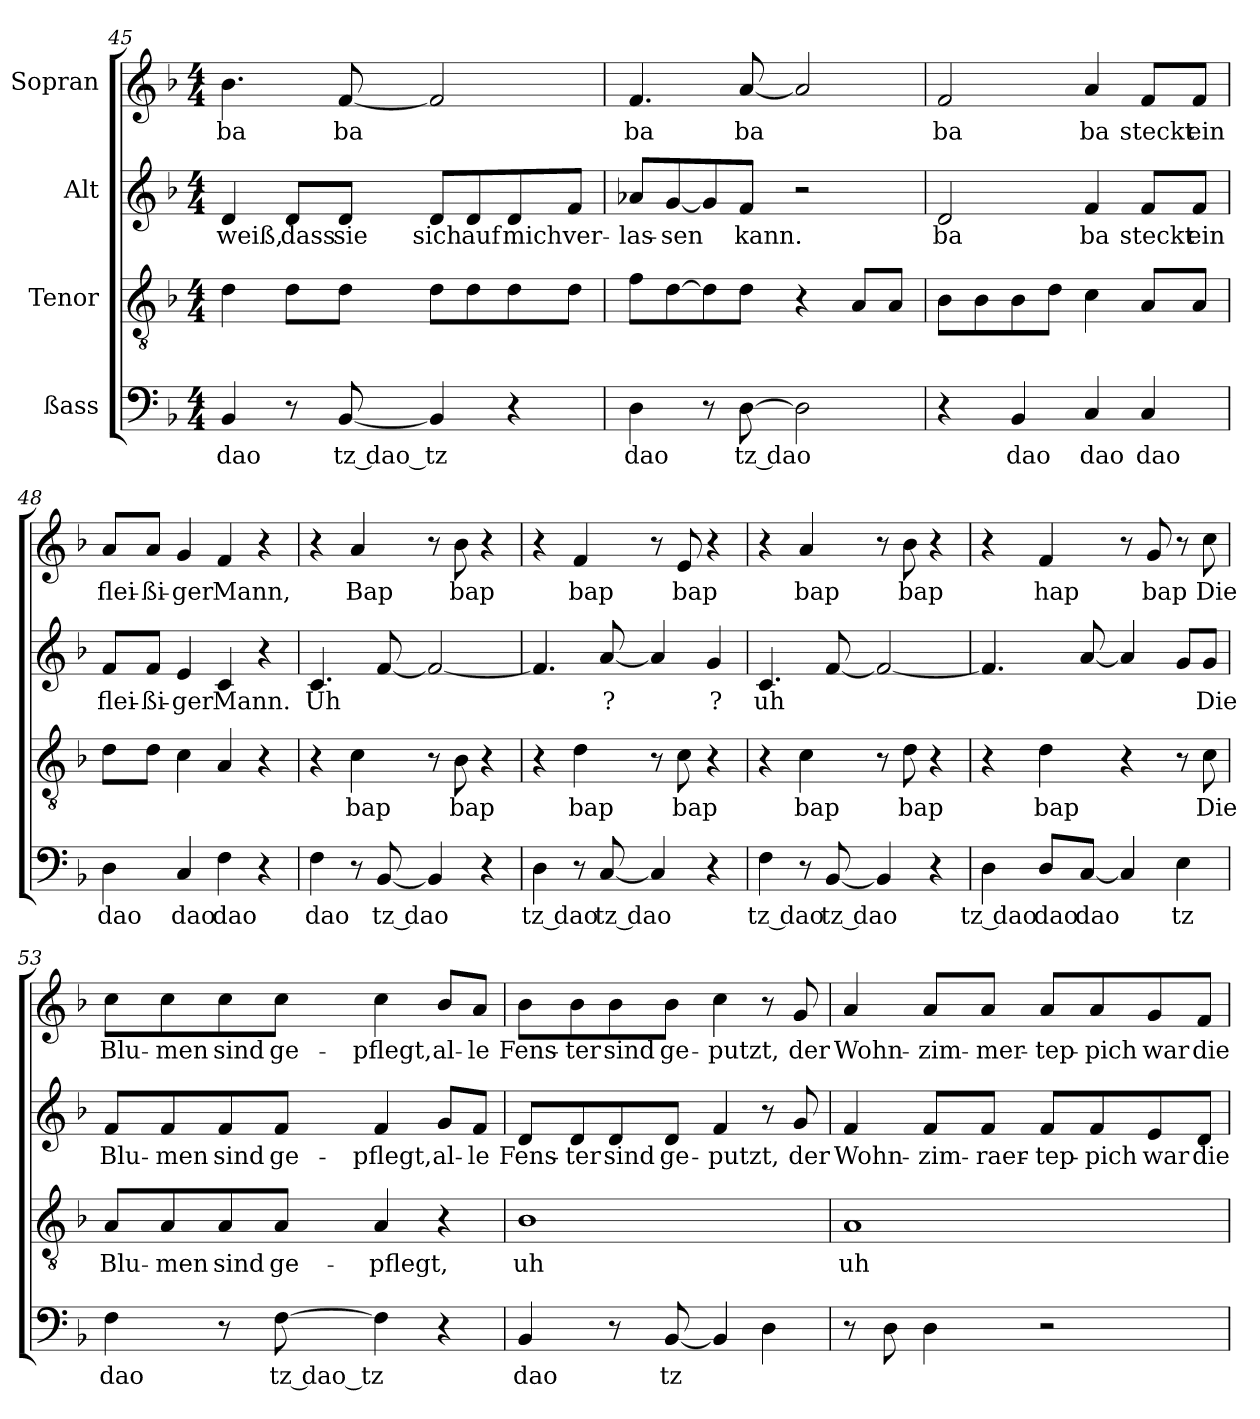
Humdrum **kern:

**kern	**text	**kern	**text	**kern	**text	**kern	**text
*part4	*part4	*part3	*part3	*part2	*part2	*part1	*part1
*staff4	*staff4	*staff3	*staff3	*staff2	*staff2	*staff1	*staff1
*I"ßass	*	*I"Tenor	*	*I"Alt	*	*I"Sopran	*
!!LO:LB:g=z
*clefF4	*	*clefGv2	*	*clefG2	*	*clefG2	*
*k[b-]	*	*k[b-]	*	*k[b-]	*	*k[b-]	*
*M4/4	*	*M4/4	*	*M4/4	*	*M4/4	*
=45	=45	=45	=45	=45	=45	=45	=45
!	!LO:LY:b	!	!	!	!LO:LY:b	!	!LO:LY:b
4BB-/	dao	4d\	.	4d/	weiß,	4.b-\	ba
!	!	!	!	!	!LO:LY:b	!	!
8r	.	8d\L	.	8d/L	dass	.	.
!	!LO:LY:b	!	!	!	!LO:LY:b	!	!LO:LY:b
[8BB-/	tz dao_tz	8d\J	.	8d/J	sie	[8f/	ba
!	!	!	!	!	!LO:LY:b	!	!
4BB-/]	.	8d\L	.	8d/L	sich	2f/]	.
!	!	!	!	!	!LO:LY:b	!	!
.	.	8d\	.	8d/	auf	.	.
!	!	!	!	!	!LO:LY:b	!	!
4r	.	8d\	.	8d/	mich	.	.
!	!	!	!	!	!LO:LY:b	!	!
.	.	8d\J	.	8f/J	ver-	.	.
=46	=46	=46	=46	=46	=46	=46	=46
!	!LO:LY:b	!	!	!	!LO:LY:b	!	!LO:LY:b
4D\	dao	8f\L	.	8a-X/L	las-	4.f/	ba
!	!	!	!	!	!LO:LY:b	!	!
.	.	[8d\	.	[8g/	sen	.	.
8r	.	8d\]	.	8g/]	.	.	.
!	!LO:LY:b	!	!	!	!LO:LY:b	!	!LO:LY:b
[8D\	tz dao	8d\J	.	8f/J	kann.	[8a/	ba
2D\]	.	4r	.	2r	.	2a/]	.
.	.	8A/L	.	.	.	.	.
.	.	8A/J	.	.	.	.	.
=47	=47	=47	=47	=47	=47	=47	=47
!	!	!	!	!	!LO:LY:b	!	!LO:LY:b
4r	.	8B-\L	.	2d/	ba	2f/	ba
.	.	8B-\	.	.	.	.	.
!	!LO:LY:b	!	!	!	!	!	!
4BB-/	dao	8B-\	.	.	.	.	.
.	.	8d\J	.	.	.	.	.
!	!LO:LY:b	!	!	!	!LO:LY:b	!	!LO:LY:b
4C/	dao	4c\	.	4f/	ba	4a/	ba
!	!LO:LY:b	!	!	!	!LO:LY:b	!	!LO:LY:b
4C/	dao	8A/L	.	8f/L	steckt	8f/L	steckt
!	!	!	!	!	!LO:LY:b	!	!LO:LY:b
.	.	8A/J	.	8f/J	ein	8f/J	ein
!!LO:PB:g=z
=48	=48	=48	=48	=48	=48	=48	=48
!	!LO:LY:b	!	!	!	!LO:LY:b	!	!LO:LY:b
4D\	dao	8d\L	.	8f/L	flei-	8a/L	flei-
!	!	!	!	!	!LO:LY:b	!	!LO:LY:b
.	.	8d\J	.	8f/J	ßi-	8a/J	ßi-
!	!LO:LY:b	!	!	!	!LO:LY:b	!	!LO:LY:b
4C/	dao	4c\	.	4e/	ger	4g/	ger
!	!LO:LY:b	!	!	!	!LO:LY:b	!	!LO:LY:b
4F\	dao	4A/	.	4c/	Mann.	4f/	Mann,
4r	.	4r	.	4r	.	4r	.
=49	=49	=49	=49	=49	=49	=49	=49
!	!LO:LY:b	!	!	!	!LO:LY:b	!	!
4F\	dao	4r	.	4.c/	Uh	4r	.
!	!	!	!LO:LY:b	!	!	!	!LO:LY:b
8r	.	4c\	bap	.	.	4a/	Bap
!	!LO:LY:b	!	!	!	!	!	!
[8BB-/	tz dao	.	.	[8f/	.	.	.
4BB-/]	.	8r	.	2f/_	.	8r	.
!	!	!	!LO:LY:b	!	!	!	!LO:LY:b
.	.	8B-\	bap	.	.	8b-\	bap
4r	.	4r	.	.	.	4r	.
=50	=50	=50	=50	=50	=50	=50	=50
!	!LO:LY:b	!	!	!	!	!	!
4D\	tz dao	4r	.	4.f/]	.	4r	.
!	!	!	!LO:LY:b	!	!	!	!LO:LY:b
8r	.	4d\	bap	.	.	4f/	bap
!	!LO:LY:b	!	!	!	!LO:LY:b	!	!
[8C/	tz dao	.	.	[8a/	?	.	.
4C/]	.	8r	.	4a/]	.	8r	.
!	!	!	!LO:LY:b	!	!	!	!LO:LY:b
.	.	8c\	bap	.	.	8e/	bap
!	!	!	!	!	!LO:LY:b	!	!
4r	.	4r	.	4g/	?	4r	.
=51	=51	=51	=51	=51	=51	=51	=51
!	!LO:LY:b	!	!	!	!LO:LY:b	!	!
4F\	tz dao	4r	.	4.c/	uh	4r	.
!	!	!	!LO:LY:b	!	!	!	!LO:LY:b
8r	.	4c\	bap	.	.	4a/	bap
!	!LO:LY:b	!	!	!	!	!	!
[8BB-/	tz dao	.	.	[8f/	.	.	.
4BB-/]	.	8r	.	2f/_	.	8r	.
!	!	!	!LO:LY:b	!	!	!	!LO:LY:b
.	.	8d\	bap	.	.	8b-\	bap
4r	.	4r	.	.	.	4r	.
!!LO:LB:g=z
=52	=52	=52	=52	=52	=52	=52	=52
!	!LO:LY:b	!	!	!	!	!	!
4D\	tz dao	4r	.	4.f/]	.	4r	.
!	!LO:LY:b	!	!LO:LY:b	!	!	!	!LO:LY:b
8D/L	dao	4d\	bap	.	.	4f/	hap
!	!LO:LY:b	!	!	!	!	!	!
[8C/J	dao	.	.	[8a/	.	.	.
4C/]	.	4r	.	4a/]	.	8r	.
!	!	!	!	!	!	!	!LO:LY:b
.	.	.	.	.	.	8g/	bap
!	!LO:LY:b	!	!	!	!	!	!
4E\	tz	8r	.	8g/L	.	8r	.
!	!	!	!LO:LY:b	!	!LO:LY:b	!	!LO:LY:b
.	.	8c\	Die	8g/J	Die	8cc\	Die
=53	=53	=53	=53	=53	=53	=53	=53
!	!LO:LY:b	!	!LO:LY:b	!	!LO:LY:b	!	!LO:LY:b
4F\	dao	8A/L	Blu-	8f/L	Blu-	8cc\L	Blu-
!	!	!	!LO:LY:b	!	!LO:LY:b	!	!LO:LY:b
.	.	8A/	men	8f/	men	8cc\	men
!	!	!	!LO:LY:b	!	!LO:LY:b	!	!LO:LY:b
8r	.	8A/	sind	8f/	sind	8cc\	sind
!	!LO:LY:b	!	!LO:LY:b	!	!LO:LY:b	!	!LO:LY:b
[8F\	tz dao_tz	8A/J	ge-	8f/J	ge-	8cc\J	ge-
!	!	!	!LO:LY:b	!	!LO:LY:b	!	!LO:LY:b
4F\]	.	4A/	pflegt,	4f/	pflegt,	4cc\	pflegt,
!	!	!	!	!	!LO:LY:b	!	!LO:LY:b
4r	.	4r	.	8g/L	al-	8b-/L	al-
!	!	!	!	!	!LO:LY:b	!	!LO:LY:b
.	.	.	.	8f/J	le	8a/J	le
=54	=54	=54	=54	=54	=54	=54	=54
!	!LO:LY:b	!	!LO:LY:b	!	!LO:LY:b	!	!LO:LY:b
4BB-/	dao	1B-	uh	8d/L	Fens-	8b-\L	Fens-
!	!	!	!	!	!LO:LY:b	!	!LO:LY:b
.	.	.	.	8d/	ter	8b-\	ter
!	!	!	!	!	!LO:LY:b	!	!LO:LY:b
8r	.	.	.	8d/	sind	8b-\	sind
!	!LO:LY:b	!	!	!	!LO:LY:b	!	!LO:LY:b
[8BB-/	tz	.	.	8d/J	ge-	8b-\J	ge-
!	!	!	!	!	!LO:LY:b	!	!LO:LY:b
4BB-/]	.	.	.	4f/	putzt,	4cc\	putzt,
4D\	.	.	.	8r	.	8r	.
!	!	!	!	!	!LO:LY:b	!	!LO:LY:b
.	.	.	.	8g/	der	8g/	der
!!LO:LB:g=z
=55	=55	=55	=55	=55	=55	=55	=55
!	!	!	!LO:LY:b	!	!LO:LY:b	!	!LO:LY:b
8r	.	1A	uh	4f/	Wohn-	4a/	Wohn-
8D\	.	.	.	.	.	.	.
!	!	!	!	!	!LO:LY:b	!	!LO:LY:b
4D\	.	.	.	8f/L	zim-	8a/L	zim-
!	!	!	!	!	!LO:LY:b	!	!LO:LY:b
.	.	.	.	8f/J	raer-	8a/J	mer-
!	!	!	!	!	!LO:LY:b	!	!LO:LY:b
2r	.	.	.	8f/L	tep-	8a/L	tep-
!	!	!	!	!	!LO:LY:b	!	!LO:LY:b
.	.	.	.	8f/	pich	8a/	pich
!	!	!	!	!	!LO:LY:b	!	!LO:LY:b
.	.	.	.	8e/	war	8g/	war
!	!	!	!	!	!LO:LY:b	!	!LO:LY:b
.	.	.	.	8d/J	die	8f/J	die
=	=	=	=	=	=	=	=
*-	*-	*-	*-	*-	*-	*-	*-
